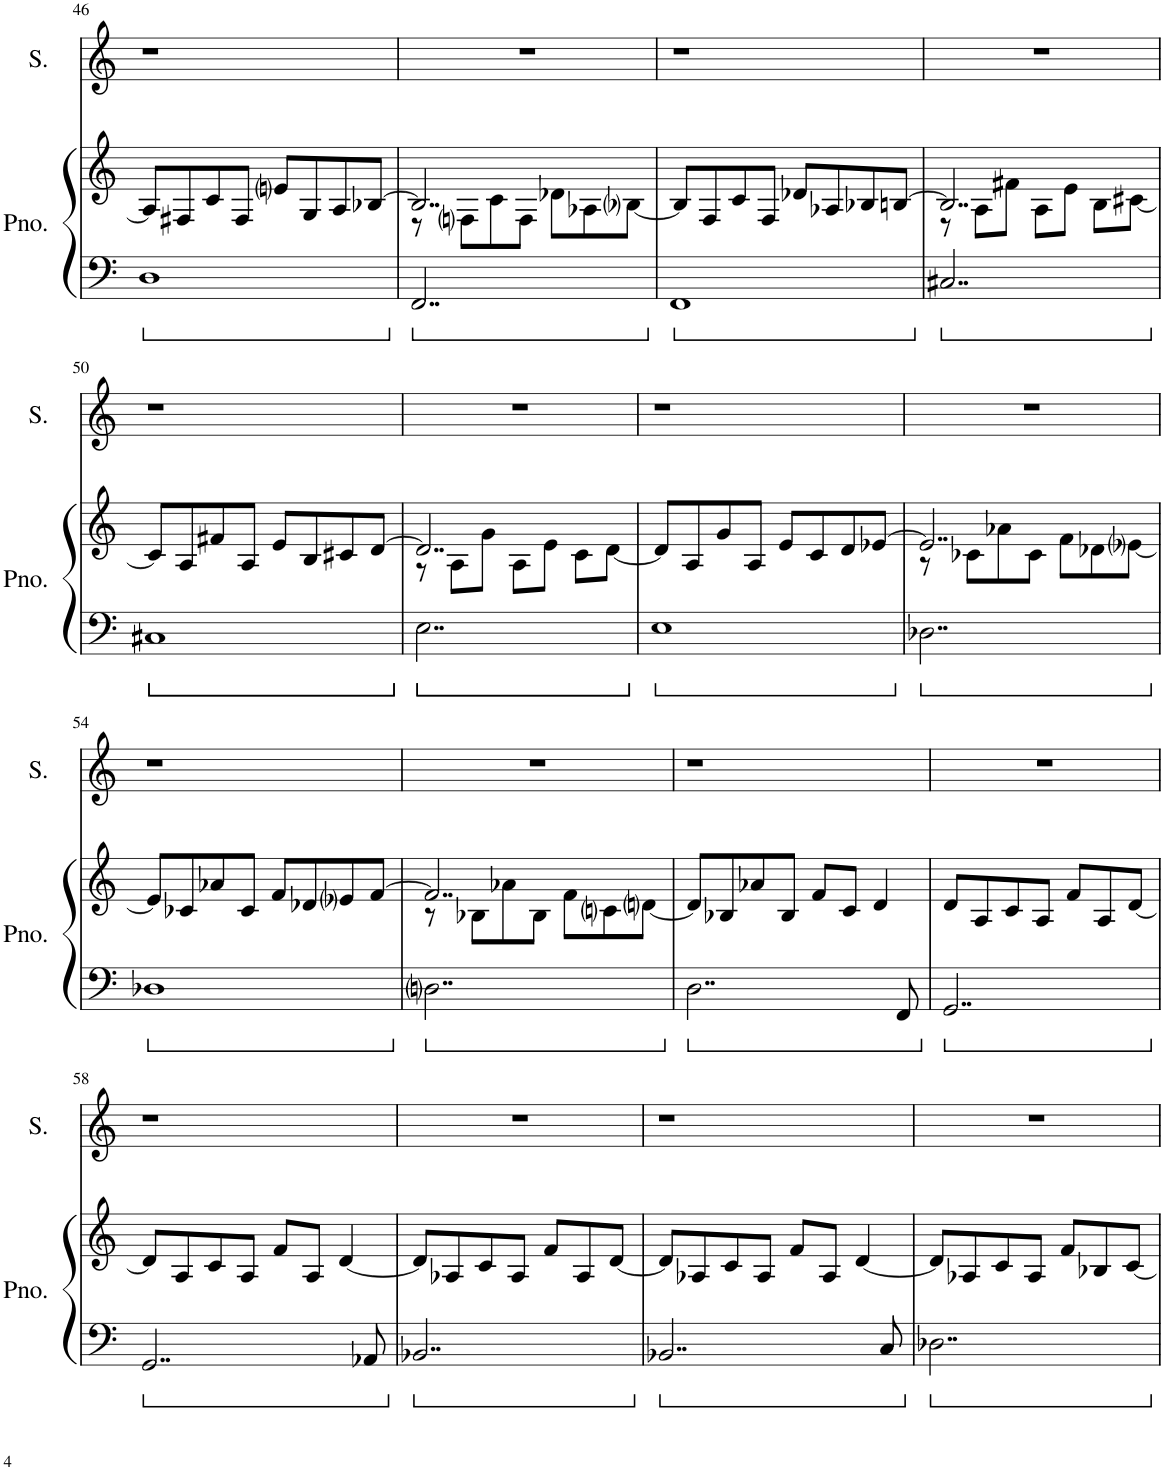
**kern	**kern	**kern
*part2	*part2	*part1
*staff3	*staff2	*staff1
*I"Piano	*	*I"Soprano
*I'Pno.	*	*I'S.
!!LO:PB:g=z
*clefF4	*clefG2	*clefG2
*k[]	*k[]	*k[]
*M7/8	*M7/8	*M7/8
=46	=46	=46
[2..D	8A/L]	2..r
.	8F#X/	.
.	8c/	.
.	8F#/J	.
.	8eni/L	.
.	8G/	.
.	8A/	.
8ryy	[8B-X/J	8ryy
=47	=47	=47
*	*^	*
2..FF/	2..B-/]	8r	2..r
.	.	8Fni\L	.
.	.	8c\	.
.	.	8F\J	.
.	.	8d-X\L	.
.	.	8A-X\	.
.	.	[8B-i\J	.
8D]	8ryy	8ryy	8ryy
*	*v	*v	*
=48	=48	=48
[2..FF	8B-/L]	2..r
.	8F/	.
.	8c/	.
.	8F/J	.
.	8d-X/L	.
.	8A-X/	.
.	8B-X/	.
8ryy	[8Bn/J	8ryy
=49	=49	=49
*	*^	*
2..C#X/	2..B/]	8r	2..r
.	.	8A\L	.
.	.	8f#X\J	.
.	.	8A\L	.
.	.	8e\J	.
.	.	8B\L	.
.	.	[8c#X\J	.
8FF]	8ryy	8ryy	8ryy
*	*v	*v	*
!!LO:LB:g=z
=50	=50	=50
*ped	*	*
[2..C#X	8c#/L]	2..r
.	8A/	.
.	8f#X/	.
.	8A/J	.
.	8e/L	.
.	8B/	.
.	8c#X/	.
8ryy	[8d/J	8ryy
=51	=51	=51
*ped	*	*
*	*^	*
2..E\	2..d/]	8r	2..r
.	.	8A\L	.
.	.	8g\J	.
.	.	8A\L	.
.	.	8e\J	.
.	.	8c\L	.
.	.	[8d\J	.
*	*Xped	*	*
8C#]	8ryy	8ryy	8ryy
*	*v	*v	*
=52	=52	=52
[2..E	8d/L]	2..r
*	*Xped	*
.	8A/	.
.	8g/	.
.	8A/J	.
.	8e/L	.
.	8c/	.
.	8d/	.
8ryy	[8e-X/J	8ryy
=53	=53	=53
*	*^	*
2..D-X\	2..e-/]	8r	2..r
.	.	8c-X\L	.
.	.	8a-X\	.
.	.	8c-\J	.
.	.	8f\L	.
.	.	8d-X\	.
.	.	[8e-i\J	.
8E]	8ryy	8ryy	8ryy
*	*v	*v	*
!!LO:LB:g=z
=54	=54	=54
[2..D-X	8e-/L]	2..r
.	8c-X/	.
.	8a-X/	.
.	8c-/J	.
.	8f/L	.
.	8d-X/	.
.	8e-i/	.
8ryy	[8f/J	8ryy
=55	=55	=55
*	*^	*
2..Dni\	2..f/]	8r	2..r
.	.	8B-X\L	.
.	.	8a-X\	.
.	.	8B-\J	.
.	.	8f\L	.
.	.	8cni\	.
.	.	[8dni\J	.
8D-]	8ryy	8ryy	8ryy
*	*v	*v	*
=56	=56	=56
2..D\	8d/L]	2..r
.	8B-X/	.
.	8a-X/	.
.	8B-/J	.
.	8f/L	.
.	8c/J	.
.	[8d/	.
8FF/	8ryy	8ryy
=57	=57	=57
2..GG/	8d/L	2..r
.	8d/]	.
.	8A/	.
.	8c/	.
.	8A/J	.
.	8f/L	.
.	8A/	.
8ryy	[8d/J	8ryy
!!LO:LB:g=z
=58	=58	=58
2..GG/	8d/L]	2..r
.	8A/	.
.	8c/	.
.	8A/J	.
.	8f/L	.
.	8A/J	.
.	[8d/	.
8AA-X/	8ryy	8ryy
=59	=59	=59
2..BB-X/	8d/L]	2..r
.	8d/_	.
.	8A-X/	.
.	8c/	.
.	8A-/J	.
.	8f/L	.
.	8A-/	.
8ryy	[8d/J	8ryy
=60	=60	=60
2..BB-X/	8d/L]	2..r
.	8A-X/	.
.	8c/	.
.	8A-/J	.
.	8f/L	.
.	8A-/J	.
.	[8d/	.
8C/	8ryy	8ryy
=61	=61	=61
2..D-X\	8d/L]	2..r
.	8d/_	.
.	8A-X/	.
.	8c/	.
.	8A-/J	.
.	8f/L	.
.	8B-X/	.
8ryy	[8c/J	8ryy
=	=	=
*-	*-	*-
